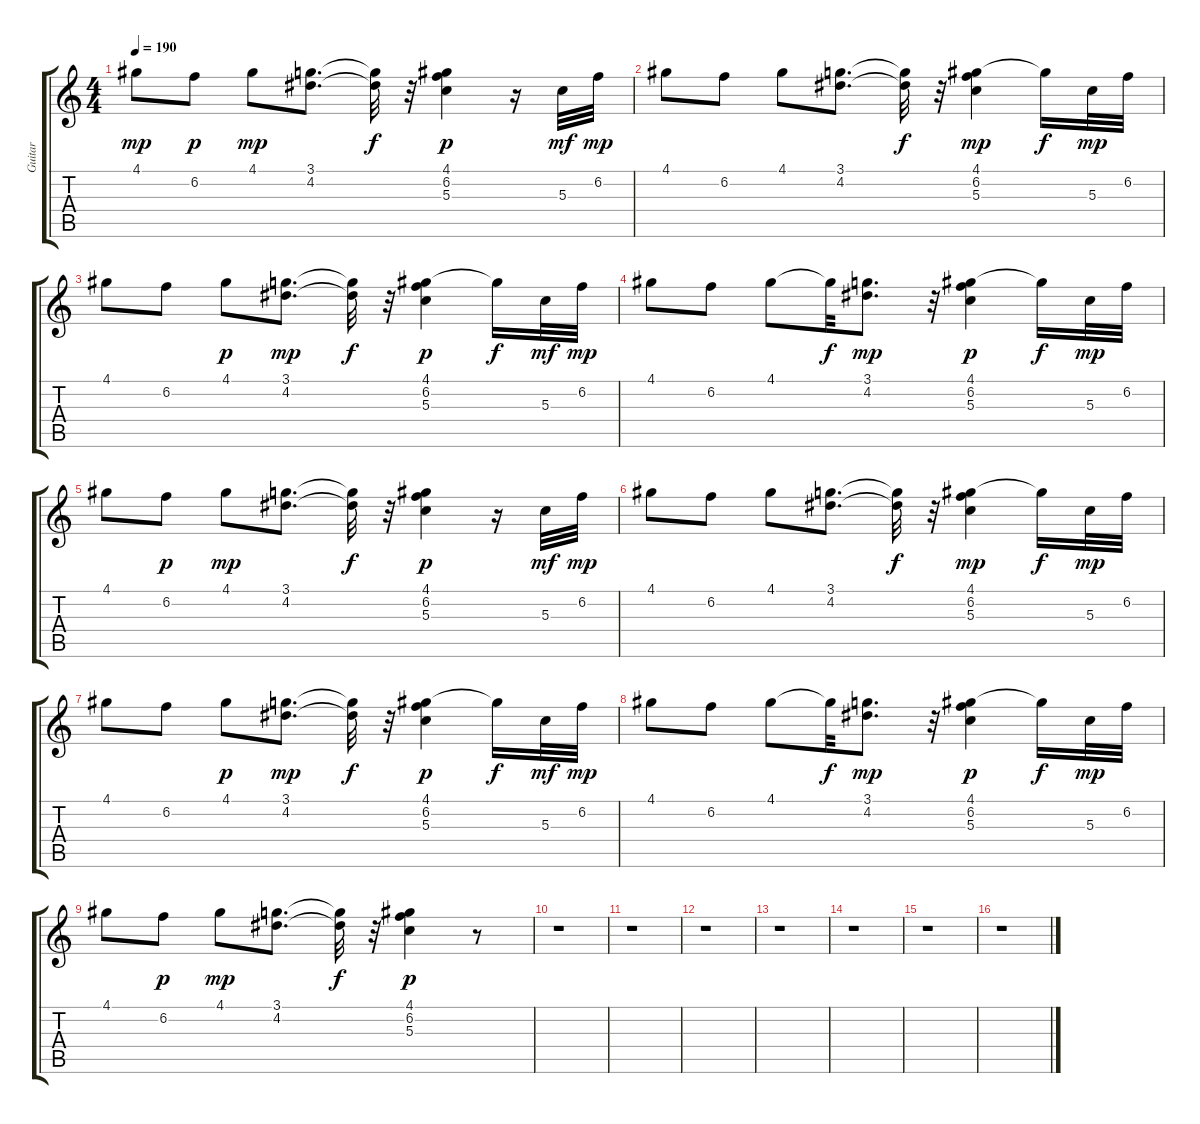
\track ("Guitar" "Guitar") {instrument acousticguitarsteel}
\staff {score tabs}
\tuning (E4 B3 G3 D3 A2 E2) {hide}
\ts (4 4)
\tempo 190
\clef g2
\ks c
4.1.8{dy mp} 6.2.8{dy p} 4.1.8{dy mp} (3.1 4.2).8{d} (3.1{t} 4.2{t}).32{dy f} r.32 (4.1 6.2 5.3).4{dy p} r.16 5.3.32{dy mf} 6.2.32{dy mp} |
4.1.8 6.2.8 4.1.8 (3.1 4.2).8{d} (3.1{t} 4.2{t}).32{dy f} r.32 (4.1 6.2 5.3).4{dy mp} 4.1{t}.16{dy f} 5.3.32{dy mp} 6.2.32 |
4.1.8 6.2.8 4.1.8{dy p} (3.1 4.2).8{d dy mp} (3.1{t} 4.2{t}).32{dy f} r.32 (4.1 6.2 5.3).4{dy p} 4.1{t}.16{dy f} 5.3.32{dy mf} 6.2.32{dy mp} |
4.1.8 6.2.8 4.1.8 4.1{t}.32{dy f} (3.1 4.2).8{d dy mp} r.32 (4.1 6.2 5.3).4{dy p} 4.1{t}.16{dy f} 5.3.32{dy mp} 6.2.32 |
4.1.8 6.2.8{dy p} 4.1.8{dy mp} (3.1 4.2).8{d} (3.1{t} 4.2{t}).32{dy f} r.32 (4.1 6.2 5.3).4{dy p} r.16 5.3.32{dy mf} 6.2.32{dy mp} |
4.1.8 6.2.8 4.1.8 (3.1 4.2).8{d} (3.1{t} 4.2{t}).32{dy f} r.32 (4.1 6.2 5.3).4{dy mp} 4.1{t}.16{dy f} 5.3.32{dy mp} 6.2.32 |
4.1.8 6.2.8 4.1.8{dy p} (3.1 4.2).8{d dy mp} (3.1{t} 4.2{t}).32{dy f} r.32 (4.1 6.2 5.3).4{dy p} 4.1{t}.16{dy f} 5.3.32{dy mf} 6.2.32{dy mp} |
4.1.8 6.2.8 4.1.8 4.1{t}.32{dy f} (3.1 4.2).8{d dy mp} r.32 (4.1 6.2 5.3).4{dy p} 4.1{t}.16{dy f} 5.3.32{dy mp} 6.2.32 |
4.1.8 6.2.8{dy p} 4.1.8{dy mp} (3.1 4.2).8{d} (3.1{t} 4.2{t}).32{dy f} r.32 (4.1 6.2 5.3).4{dy p} r.8 |
r.1 |
r.1 |
r.1 |
r.1 |
r.1 |
r.1 |
r.1
